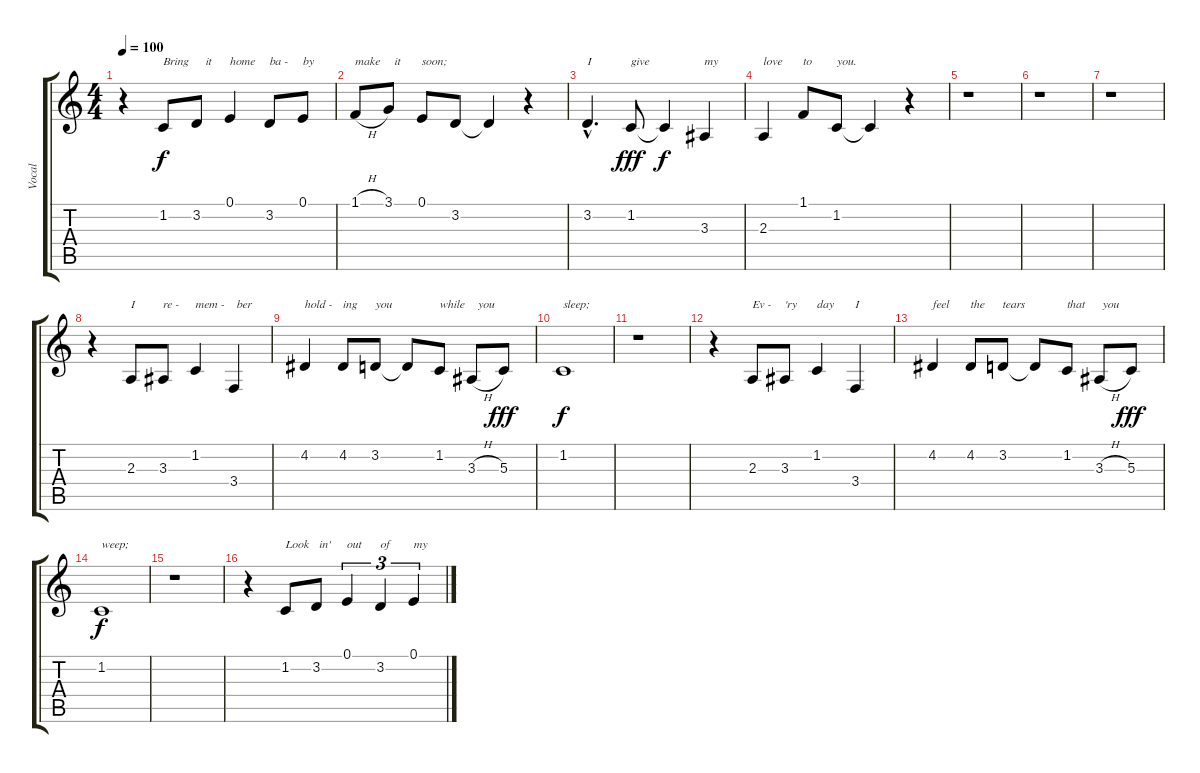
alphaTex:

\track ("Vocal" "Vocal") {instrument harmonica}
\staff {score tabs}
\tuning (E4 B3 G3 D3 A2 E2) {hide}
\ts (4 4)
\tempo 100
\clef g2
\ks c
r.4{dy f} 1.2.8{txt "Bring"} 3.2.8{txt "   it"} 0.1.4{txt "home"} 3.2.8{txt "ba -"} 0.1.8{txt "by"} |
1.1{h}.8{txt "make"} 3.1.8{txt "  it"} 0.1.8{txt "soon;"} 3.2.8 3.2{t}.4 r.4 |
3.2{hac}.4{d txt "I"} 1.2.8{txt "give" dy fff} 1.2{t}.4{dy f} 3.3.4{txt "my"} |
2.3.4{txt "love"} 1.1.8{txt "to"} 1.2.8{txt "you."} 1.2{t}.4 r.4 |
r.1 |
r.1 |
r.1 |
r.4 2.3.8{txt "I"} 3.3.8{txt "re -"} 1.2.4{txt "mem -"} 3.4.4{txt " ber"} |
4.2.4{txt "hold -"} 4.2.8{txt "ing"} 3.2.8{txt "you"} 3.2{t}.8 1.2.8{txt "while"} 3.3{h}.8{txt "  you"} 5.3.8{dy fff} |
1.2.1{txt "sleep;" dy f} |
r.1 |
r.4 2.3.8{txt "Ev -"} 3.3.8{txt "'ry"} 1.2.4{txt "day"} 3.4.4{txt "I"} |
4.2.4{txt "feel"} 4.2.8{txt "the"} 3.2.8{txt "tears"} 3.2{t}.8 1.2.8{txt "that"} 3.3{h}.8{txt " you"} 5.3.8{dy fff} |
1.2.1{txt "weep;" dy f} |
r.1 |
r.4 1.2.8{txt "Look"} 3.2.8{txt " in'"} 0.1.4{tu (3 2) txt "out"} 3.2.4{tu (3 2) txt "of"} 0.1.4{tu (3 2) txt "my"}
